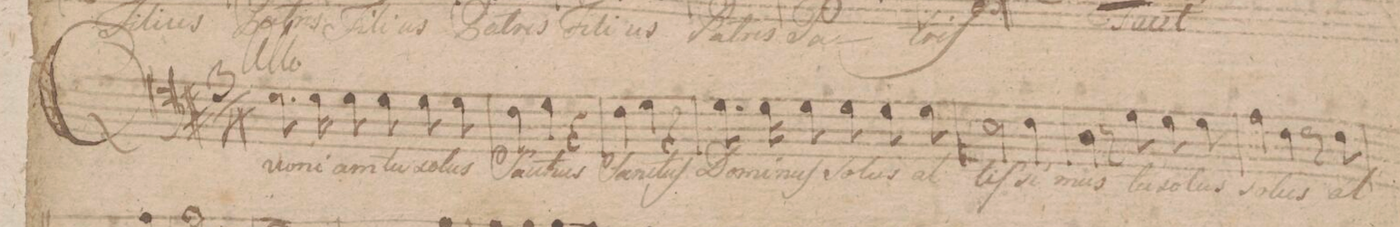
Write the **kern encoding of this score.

**kern	**text	**dynam
*I"Tenore	*	*
*clefC4	*	*
*k[f#]	*	*
*M2/4	*	*
*k[f#c#]	*	*
*M3/4	*	*
8.d\	Quo-	.
16d\	-ni-	.
8d\	-am	.
8d\	tu	.
8d\	so-	.
8d\	-lus	.
=152	=152	=152
4c#\	San-	.
4d\	-ctus	.
4r	.	.
=153	=153	=153
4c#\	San-	.
4d\	-ctuſ	.
4r	.	.
=154	=154	=154
8.d\	Do-	.
16d\	-mi-	.
8d\	-nuſ	.
8d\	So-	.
8d\	-lus	.
8d\	al-	.
=155	=155	=155
2B\	-tiſ-	.
4c#\	-si-	.
=156	=156	=156
4A\	-mus	.
8r	.	.
8d\	tu	.
8d\	so-	.
8d\	-lus	.
=157	=157	=157
4e\	san-	.
4c#\	-ctuſ	.
8r	.	.
8c#\	al-	.
=158	=158	=158
*-	*-	*-
